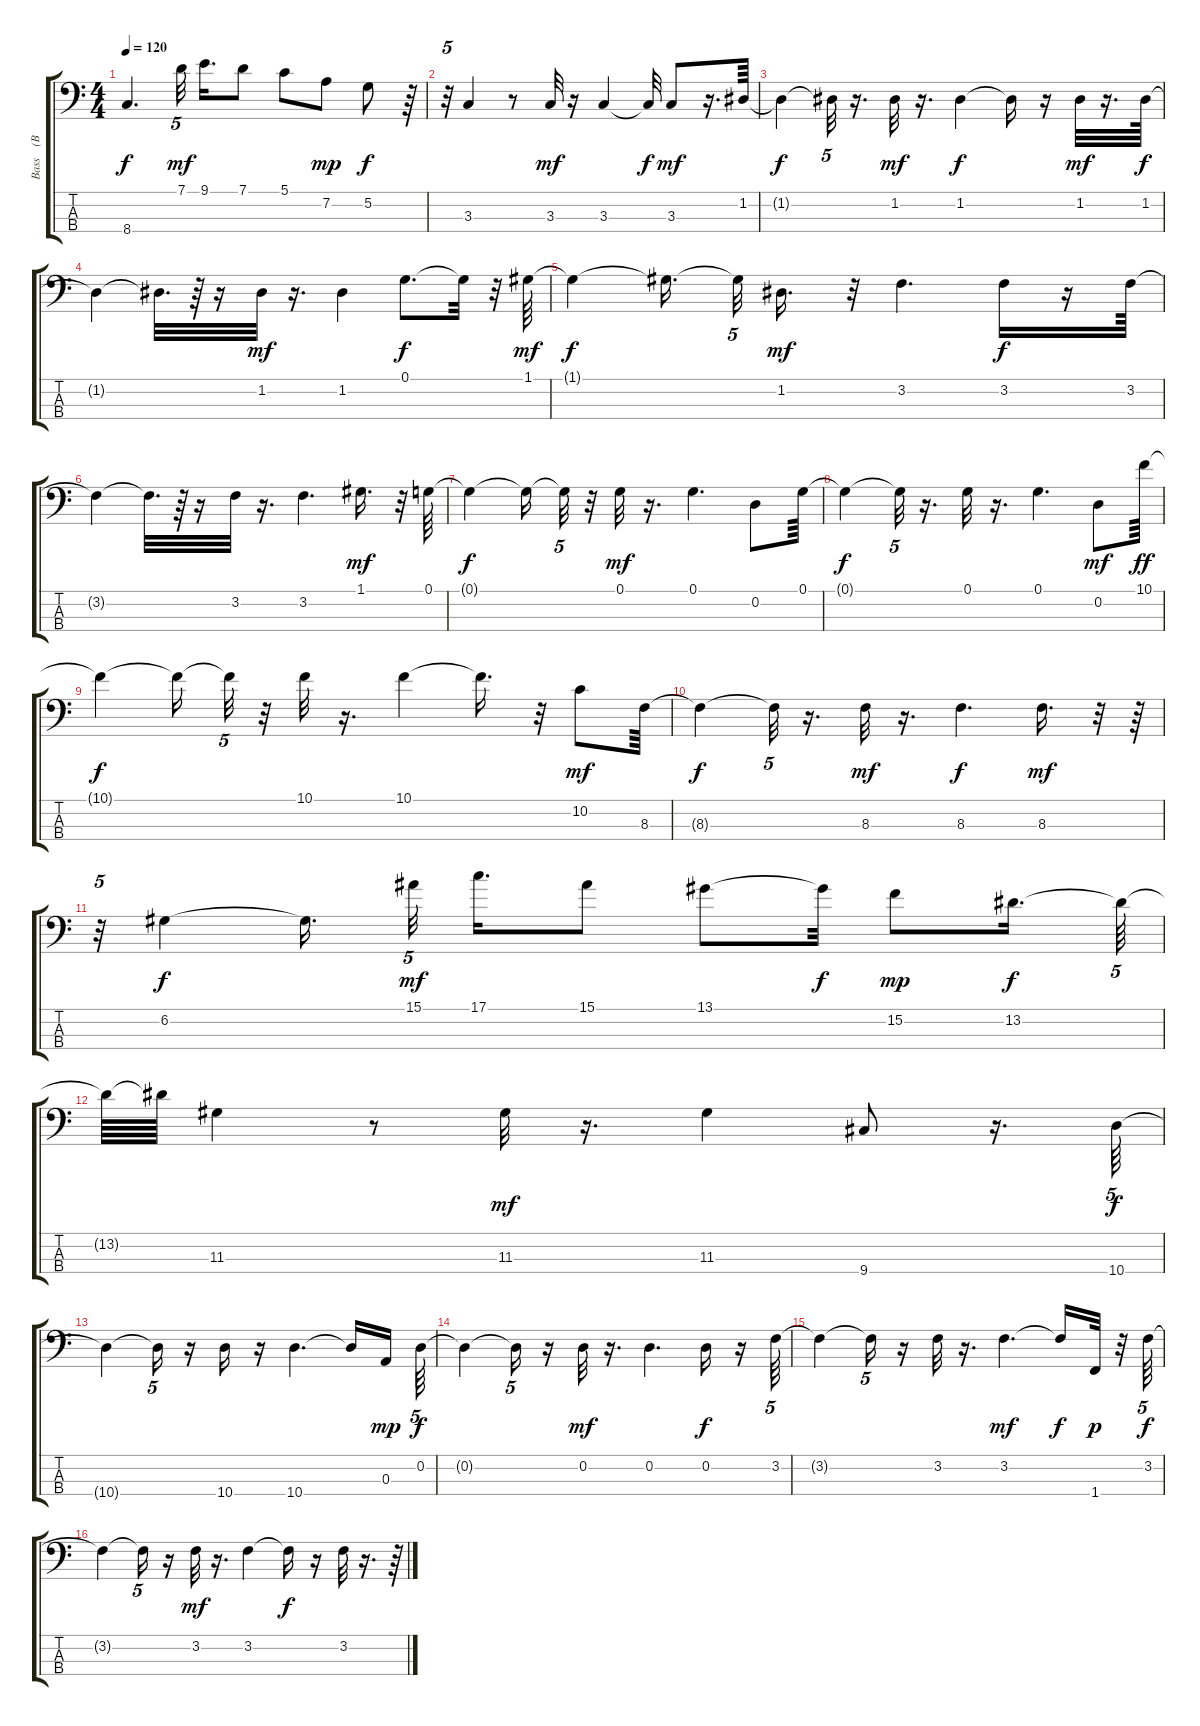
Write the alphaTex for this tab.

\track ("Bass    (BB)" "Bass    (B") {instrument fretlessbass}
\staff {score tabs}
\tuning (G2 D2 A1 E1) {hide}
\ts (4 4)
\tempo 120
\clef f4
\ks c
8.4.4{d dy f} 7.1.32{tu (5 4) dy mf beam splitsecondary} 9.1.16{d} 7.1.8 5.1.8 7.2.8{dy mp} 5.2.8{dy f} r.64 |
r.32{tu (5 4)} 3.3.4 r.8 3.3.32{dy mf} r.16 3.3.4 3.3{t}.32{dy f} 3.3.8{dy mf} r.16{d} 1.2.64 |
1.2{t}.4{dy f} 1.2{t}.32{tu (5 4)} r.16{d} 1.2.32{dy mf} r.16{d} 1.2.4{dy f} 1.2{t}.16 r.16 1.2.32{dy mf} r.16{d} 1.2.64{dy f} |
1.2{t}.4 1.2{t}.32{d} r.64 r.16 1.2.32{dy mf} r.16{d} 1.2.4 0.1.8{d dy f} 0.1{t}.32 r.32 1.1.64{dy mf} |
1.1{t}.4{dy f} 1.1{t}.16{d beam splitsecondary} 1.1{t}.32{tu (5 4)} 1.2.16{d dy mf} r.32 3.2.4{d} 3.2.16{dy f} r.16 3.2.64 |
3.2{t}.4 3.2{t}.32{d} r.64 r.16 3.2.32 r.16{d} 3.2.4{d} 1.1.16{d dy mf} r.32 0.1.64 |
0.1{t}.4{dy f} 0.1{t}.16 0.1{t}.32{tu (5 4)} r.32 0.1.32{dy mf} r.16{d} 0.1.4{d} 0.2.8 0.1.64 |
0.1{t}.4{dy f} 0.1{t}.32{tu (5 4)} r.16{d} 0.1.32 r.16{d} 0.1.4{d} 0.2.8{dy mf} 10.1.64{dy ff} |
10.1{t}.4{dy f} 10.1{t}.16 10.1{t}.32{tu (5 4)} r.32 10.1.32 r.16{d} 10.1.4 10.1{t}.16{d} r.32 10.2.8{dy mf} 8.3.64 |
8.3{t}.4{dy f} 8.3{t}.32{tu (5 4)} r.16{d} 8.3.32{dy mf} r.16{d} 8.3.4{d dy f} 8.3.16{d dy mf} r.32 r.64 |
r.32{tu (5 4)} 6.2.4{dy f} 6.2{t}.16{d beam splitsecondary} 15.1.32{tu (5 4) dy mf beam splitsecondary} 17.1.16{d} 15.1.8 13.1.8 13.1{t}.32{dy f} 15.2.8{dy mp} 13.2.16{d dy f} 13.2{t}.64{tu (5 4)} |
13.2{t}.64 13.2{t}.64 11.3.4 r.8 11.3.32{dy mf} r.16{d} 11.3.4 9.4.8 r.16{d} 10.4.64{tu (5 4) dy f} |
10.4{t}.4 10.4{t}.16{tu (5 4)} r.16 10.4.16 r.16 10.4.4{d} 10.4{t}.16 0.3.16{dy mp beam splitsecondary} 0.2.64{tu (5 4) dy f} |
0.2{t}.4 0.2{t}.16{tu (5 4)} r.16 0.2.32{dy mf} r.16{d} 0.2.4{d} 0.2.16{dy f} r.16 3.2.64{tu (5 4)} |
3.2{t}.4 3.2{t}.16{tu (5 4)} r.16 3.2.32 r.16{d} 3.2.4{d dy mf} 3.2{t}.16{dy f} 1.4.32{dy p} r.32 3.2.64{tu (5 4) dy f} |
3.2{t}.4 3.2{t}.16{tu (5 4)} r.16 3.2.32{dy mf} r.16{d} 3.2.4 3.2{t}.16{dy f} r.16 3.2.32 r.16{d} r.64{tu (5 4)}
